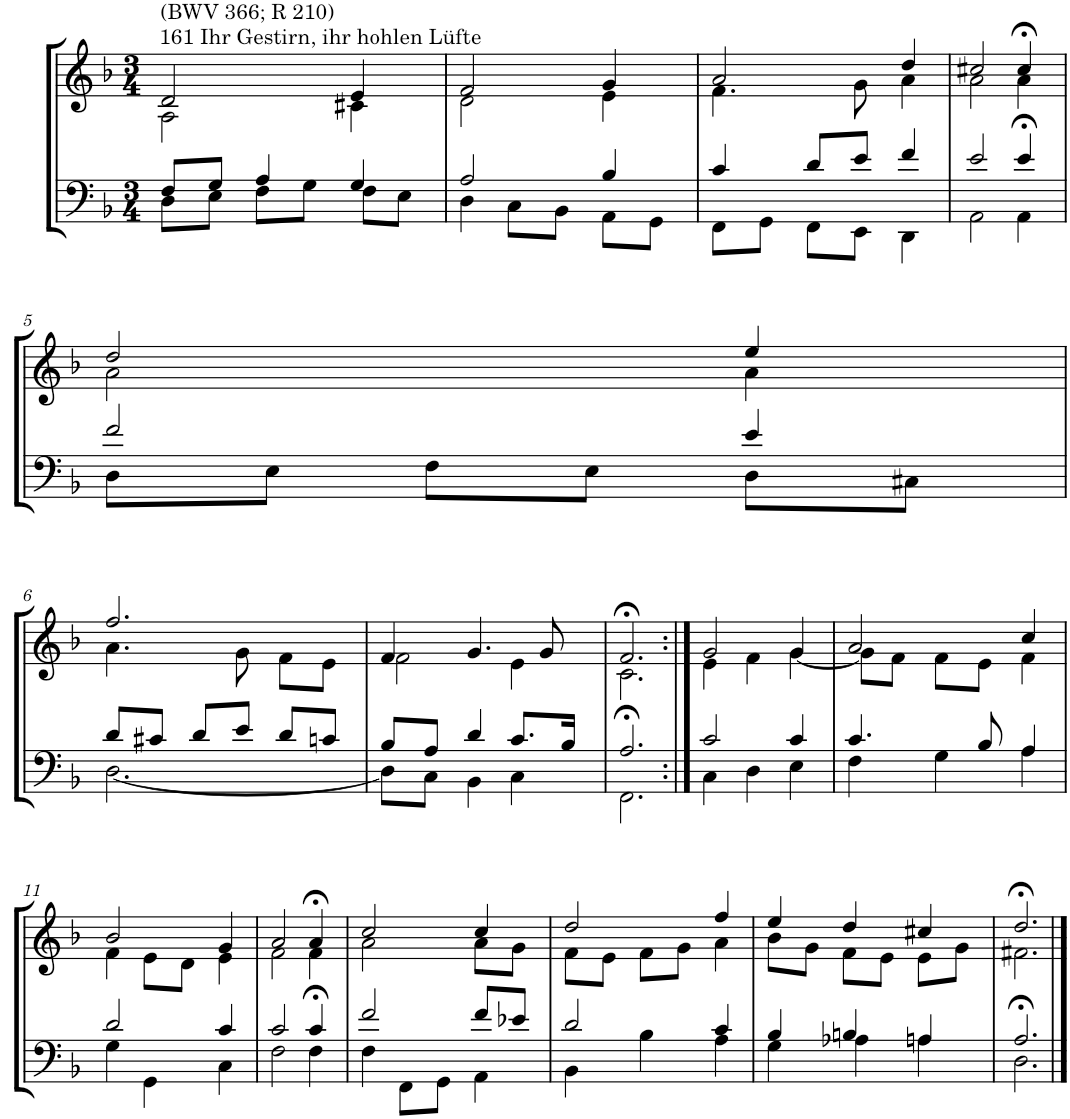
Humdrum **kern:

**kern	**kern
*part2	*part1
*staff2	*staff1
*I"Tenor/Baß	*I"Sopran/Alt
*clefF4	*clefG2
*k[b-]	*k[b-]
*M3/4	*M3/4
=1	=1
*^	*^
!	!	!LO:TX:a:t=161 Ihr Gestirn, ihr hohlen Lüfte	!
!	!	!LO:TX:a:t=(BWV 366; R 210)	!
8F/L	8D\L	2d/	2A\
8G/J	8E\J	.	.
4A/	8F\L	.	.
.	8G\J	.	.
4G/	8F\L	4e/	4c#X\
.	8E\J	.	.
=2	=2	=2	=2
2A/	4D\	2f/	2d\
.	8C\L	.	.
.	8BB-\J	.	.
4B-/	8AA\L	4g/	4e\
.	8GG\J	.	.
=3	=3	=3	=3
4c/	8FF\L	2a/	4.f\
.	8GG\J	.	.
8d/L	8FF\L	.	.
8e/J	8EE\J	.	8g\
4f/	4DD\	4dd/	4a\
=4	=4	=4	=4
2e/	2AA\	2cc#X/	2a\
4e/	4AA>\	4cc#>/	4a\
!!LO:LB:g=z	!!
=5	=5	=5	=5
2f/	8D\L	2dd/	2a\
.	8E\J	.	.
.	8F\L	.	.
.	8E\J	.	.
4e/	8D\L	4ee/	4a\
.	8C#X\J	.	.
!!LO:LB:g=z	!!
=6	=6	=6	=6
8d/L	[2.D\	2.ff/	4.a\
8c#X/J	.	.	.
8d/L	.	.	.
8e/J	.	.	8g\
8d/L	.	.	8f\L
8cn/J	.	.	8e\J
=7	=7	=7	=7
8B-/L	8D\L]	4f/	2f\
8A/J	8C\J	.	.
4d/	4BB-\	4.g/	.
8.c/L	4C\	.	4e\
.	.	8g/	.
16B-/Jk	.	.	.
=8	=8	=8	=8
2.A/	2.FF>\	2.f>/	2.c\
=9:|!	=9:|!	=9:|!	=9:|!
2c/	4C\	2g/	4e\
.	4D\	.	4f\
4c/	4E\	4g/	[4g\
=10	=10	=10	=10
4.c/	4F\	2a/	8g\L]
.	.	.	8f\J
.	4G\	.	8f\L
8B-/	.	.	8e\J
4A/	4A\	4cc/	4f\
!!LO:LB:g=z	!!
=11	=11	=11	=11
2d/	4G\	2b-/	4f\
.	4GG\	.	8e\L
.	.	.	8d\J
4c/	4C\	4g/	4e\
=12	=12	=12	=12
2c/	2F\	2a/	2f\
4c/	4F>\	4a>/	4f\
=13	=13	=13	=13
2f/	4F\	2cc/	2a\
.	8FF\L	.	.
.	8GG\J	.	.
8f/L	4AA\	4cc/	8a\L
8e-X/J	.	.	8g\J
=14	=14	=14	=14
2d/	4BB-\	2dd/	8f\L
.	.	.	8e\J
.	4B-\	.	8f\L
.	.	.	8g\J
4c/	4A\	4ff/	4a\
=15	=15	=15	=15
4B-/	4G\	4ee/	8b-\L
.	.	.	8g\J
4Bn/	4A-X\	4dd/	8f\L
.	.	.	8e\J
4An/	4A\	4cc#X/	8e\L
.	.	.	8g\J
=16	=16	=16	=16
2.A/	2.D>\	2.dd>/	2.f#X\
*v	*v	*	*
*	*v	*v
==	==
*-	*-
